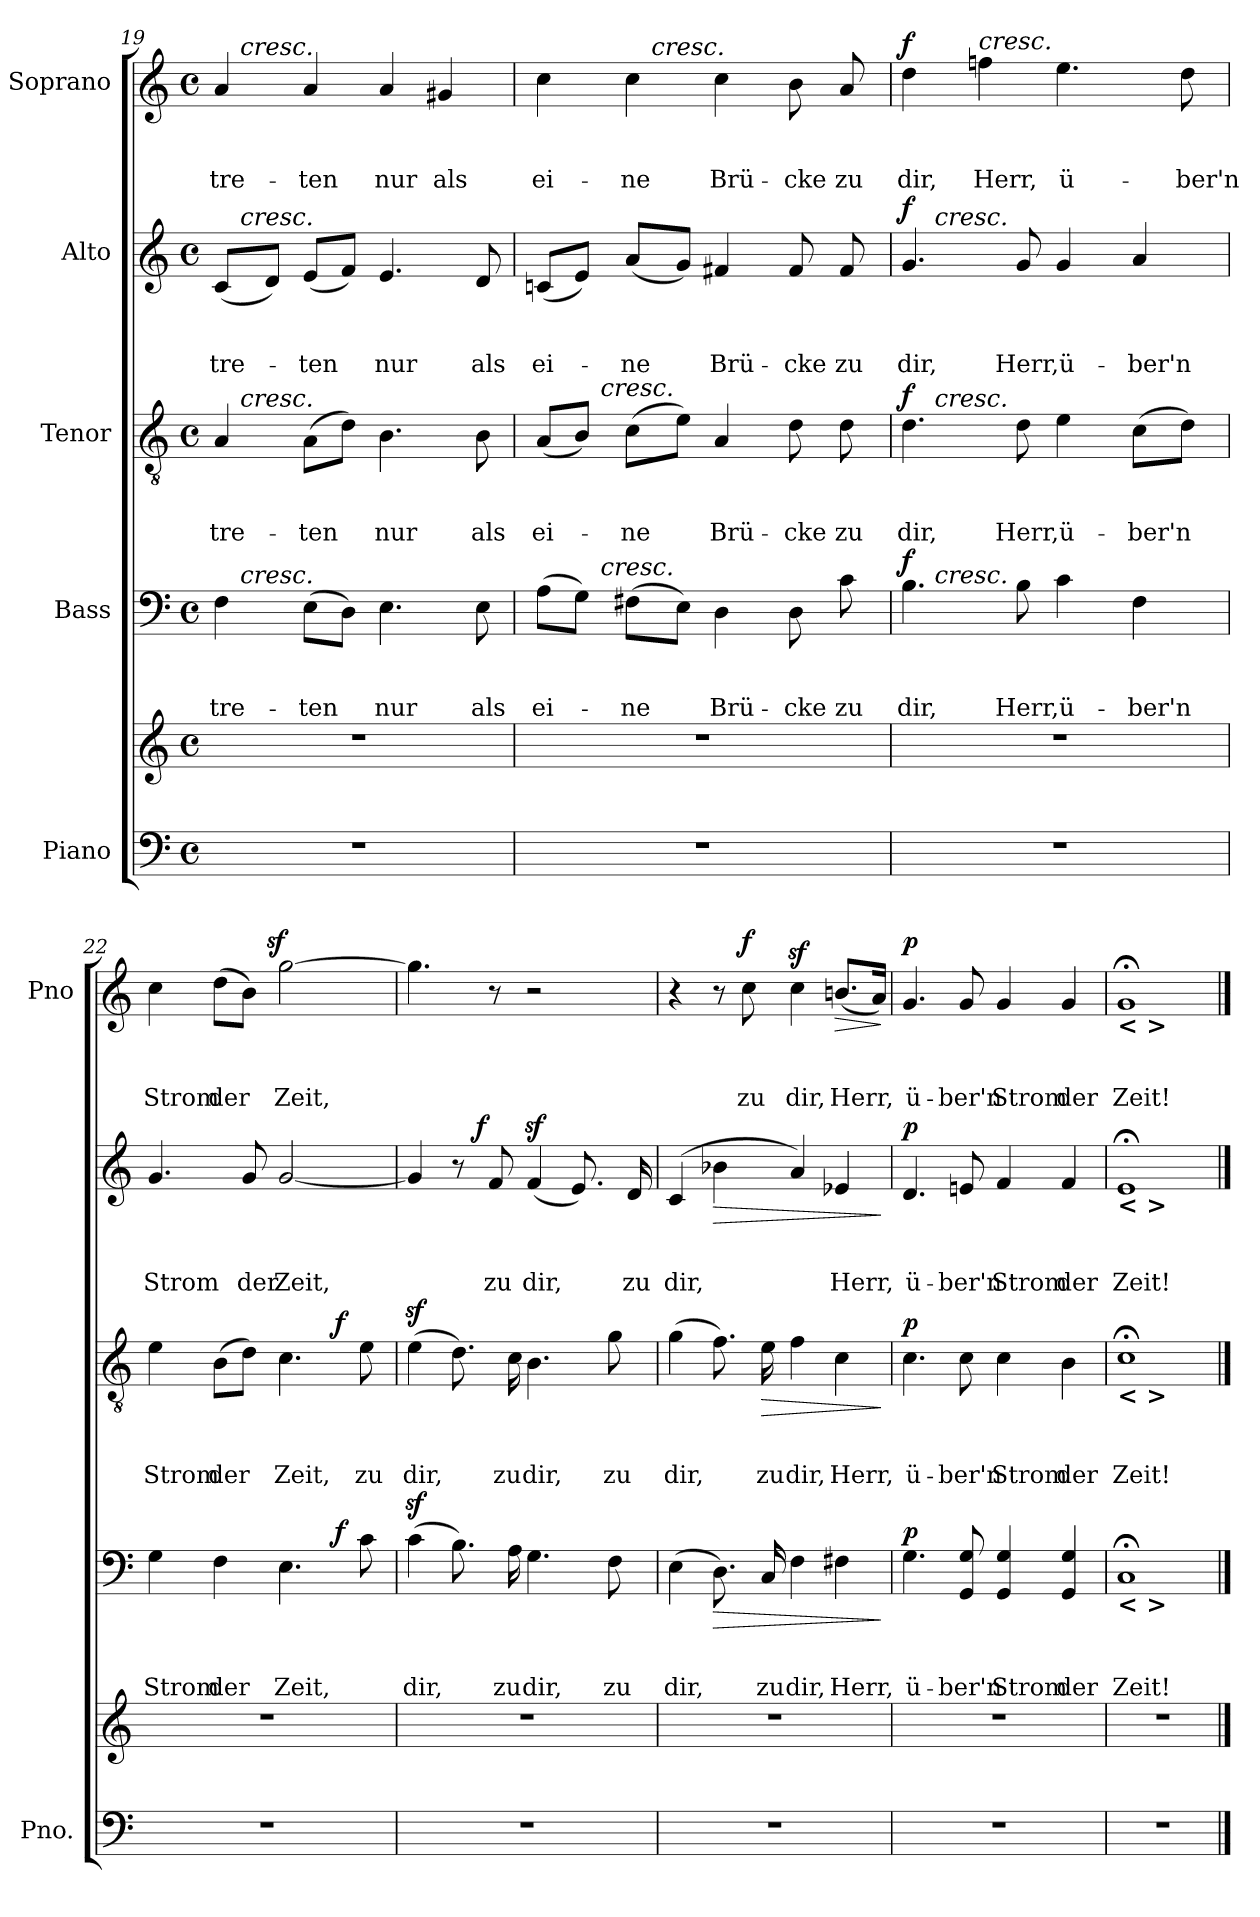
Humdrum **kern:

**kern	**kern	**kern	**text	**text	**text	**dynam	**kern	**text	**text	**text	**dynam	**kern	**text	**text	**text	**dynam	**kern	**text	**text	**text	**dynam
*part5	*part5	*part4	*part4	*part4	*part4	*part4	*part3	*part3	*part3	*part3	*part3	*part2	*part2	*part2	*part2	*part2	*part1	*part1	*part1	*part1	*part1
*staff6	*staff5	*staff4	*staff4	*staff4	*staff4	*staff4	*staff3	*staff3	*staff3	*staff3	*staff3	*staff2	*staff2	*staff2	*staff2	*staff2	*staff1	*staff1	*staff1	*staff1	*staff1
*I"Piano	*	*I"Bass	*	*	*	*	*I"Tenor	*	*	*	*	*I"Alto	*	*	*	*	*I"Soprano	*	*	*	*
*I'Pno.	*	*	*	*	*	*	*	*	*	*	*	*	*	*	*	*	*I'Pno	*	*	*	*
*clefF4	*clefG2	*clefF4	*	*	*	*	*clefGv2	*	*	*	*	*clefG2	*	*	*	*	*clefG2	*	*	*	*
*k[]	*k[]	*k[]	*	*	*	*	*k[]	*	*	*	*	*k[]	*	*	*	*	*k[]	*	*	*	*
*C:	*C:	*C:	*	*	*	*	*C:	*	*	*	*	*C:	*	*	*	*	*C:	*	*	*	*
*M4/4	*M4/4	*M4/4	*	*	*	*	*M4/4	*	*	*	*	*M4/4	*	*	*	*	*M4/4	*	*	*	*
*met(c)	*met(c)	*met(c)	*	*	*	*	*met(c)	*	*	*	*	*met(c)	*	*	*	*	*met(c)	*	*	*	*
=19	=19	=19	=19	=19	=19	=19	=19	=19	=19	=19	=19	=19	=19	=19	=19	=19	=19	=19	=19	=19	=19
*	*	*^	*	*	*	*	*^	*	*	*	*	*^	*	*	*	*	*^	*	*	*	*
1r	1r	4F\	16ryy	.	.	-­tre-	.	4A/	16ryy	.	.	-­tre-	.	(8c/L	16ryy	.	.	-­tre-	.	4a/	16ryy	.	.	-­tre-	.
!	!	!	!	!	!	!	!	!	!	!	!	!	!	!	!	!	!	!	!	!	!LO:TX:a:i:t=cresc.	!	!	!	!
!	!	!	!	!	!	!	!	!	!	!	!	!	!	!	!LO:TX:a:i:t=cresc.	!	!	!	!	!	!	!	!	!	!
!	!	!	!	!	!	!	!	!	!LO:TX:a:i:t=cresc.	!	!	!	!	!	!	!	!	!	!	!	!	!	!	!	!
!	!	!	!LO:TX:a:i:t=cresc.	!	!	!	!	!	!	!	!	!	!	!	!	!	!	!	!	!	!	!	!	!	!
.	.	.	2...ryy	.	.	.	.	.	2...ryy	.	.	.	.	.	2...ryy	.	.	.	.	.	2...ryy	.	.	.	.
.	.	.	.	.	.	.	.	.	.	.	.	.	.	8d/J)	.	.	.	.	.	.	.	.	.	.	.
.	.	(8E\L	.	.	.	-ten	.	(8A\L	.	.	.	-ten	.	(8e/L	.	.	.	-ten	.	4a/	.	.	.	-ten	.
.	.	8D\J)	.	.	.	.	.	8d\J)	.	.	.	.	.	8f/J)	.	.	.	.	.	.	.	.	.	.	.
.	.	4.E\	.	.	.	nur	.	4.B\	.	.	.	nur	.	4.e/	.	.	.	nur	.	4a/	.	.	.	nur	.
.	.	.	.	.	.	.	.	.	.	.	.	.	.	.	.	.	.	.	.	4g#X/	.	.	.	als	.
.	.	8E\	.	.	.	als	.	8B\	.	.	.	als	.	8d/	.	.	.	als	.	.	.	.	.	.	.
*	*	*	*	*	*	*	*	*	*	*	*	*	*	*v	*v	*	*	*	*	*	*	*	*	*	*
!!LO:LB:g=z	!!
=20	=20	=20	=20	=20	=20	=20	=20	=20	=20	=20	=20	=20	=20	=20	=20	=20	=20	=20	=20	=20	=20	=20	=20	=20
1r	1r	(8A\L	8.ryy	.	.	ei-	.	(8A/L	8.ryy	.	.	ei-	.	(8cn/L	.	.	ei-	.	4cc\	4ryy	.	.	ei-	.
.	.	8G\J)	.	.	.	.	.	8B/J)	.	.	.	.	.	8e/J)	.	.	.	.	.	.	.	.	.	.
!	!	!	!	!	!	!	!	!	!LO:TX:a:i:t=cresc.	!	!	!	!	!	!	!	!	!	!	!	!	!	!	!
!	!	!	!LO:TX:a:i:t=cresc.	!	!	!	!	!	!	!	!	!	!	!	!	!	!	!	!	!	!	!	!	!
.	.	.	2ryy	.	.	.	.	.	2ryy	.	.	.	.	.	.	.	.	.	.	.	.	.	.	.
.	.	(8F#X\L	.	.	.	-ne	.	(8c\L	.	.	.	-ne	.	(8a/L	.	.	-ne	.	4cc\	16ryy	.	.	-ne	.
!	!	!	!	!	!	!	!	!	!	!	!	!	!	!	!	!	!	!	!	!LO:TX:a:i:t=cresc.	!	!	!	!
.	.	.	.	.	.	.	.	.	.	.	.	.	.	.	.	.	.	.	.	2ryy	.	.	.	.
.	.	8E\J)	.	.	.	.	.	8e\J)	.	.	.	.	.	8g/J)	.	.	.	.	.	.	.	.	.	.
.	.	4D\	.	.	.	Brü-	.	4A/	.	.	.	Brü-	.	4f#X/	.	.	Brü-	.	4cc\	.	.	.	Brü-	.
.	.	.	4ryy	.	.	.	.	.	4ryy	.	.	.	.	.	.	.	.	.	.	.	.	.	.	.
.	.	8D\	.	.	.	-cke	.	8d\	.	.	.	-cke	.	8f#/	.	.	-cke	.	8b\	.	.	.	-cke	.
.	.	.	.	.	.	.	.	.	.	.	.	.	.	.	.	.	.	.	.	8.ryy	.	.	.	.
.	.	8c\	.	.	.	zu	.	8d\	.	.	.	zu	.	8f#/	.	.	zu	.	8a/	.	.	.	zu	.
.	.	.	16ryy	.	.	.	.	.	16ryy	.	.	.	.	.	.	.	.	.	.	.	.	.	.	.
=21	=21	=21	=21	=21	=21	=21	=21	=21	=21	=21	=21	=21	=21	=21	=21	=21	=21	=21	=21	=21	=21	=21	=21	=21
!	!	!	!	!	!	!	!LO:DY:a	!	!	!	!	!	!LO:DY:a	!	!	!	!	!LO:DY:a	!	!	!	!	!	!LO:DY:a
*	*	*	*	*	*	*	*	*	*	*	*	*	*	*^	*	*	*	*	*v	*v	*	*	*	*
1r	1r	4.B\	16.ryy	.	.	dir,	f	4.d\	16.ryy	.	.	dir,	f	4.g/	16.ryy	.	.	dir,	f	4dd\	.	.	dir,	f
!	!	!	!	!	!	!	!	!	!	!	!	!	!	!	!LO:TX:a:i:t=cresc.	!	!	!	!	!	!	!	!	!
!	!	!	!	!	!	!	!	!	!LO:TX:a:i:t=cresc.	!	!	!	!	!	!	!	!	!	!	!	!	!	!	!
!	!	!	!LO:TX:a:i:t=cresc.	!	!	!	!	!	!	!	!	!	!	!	!	!	!	!	!	!	!	!	!	!
.	.	.	2ryy	.	.	.	.	.	2ryy	.	.	.	.	.	2ryy	.	.	.	.	.	.	.	.	.
!	!	!	!	!	!	!	!	!	!	!	!	!	!	!	!	!	!	!	!	!LO:TX:a:i:t=cresc.	!	!	!	!
.	.	.	.	.	.	.	.	.	.	.	.	.	.	.	.	.	.	.	.	4ffn\	.	.	Herr,	.
.	.	8B\	.	.	.	Herr,	.	8d\	.	.	.	Herr,	.	8g/	.	.	.	Herr,	.	.	.	.	.	.
.	.	4c\	.	.	.	ü-	.	4e\	.	.	.	ü-	.	4g/	.	.	.	ü-	.	4.ee\	.	.	ü-	.
.	.	.	4ryy	.	.	.	.	.	4ryy	.	.	.	.	.	4ryy	.	.	.	.	.	.	.	.	.
.	.	4F\	.	.	.	-ber'n	.	(8c\L	.	.	.	-ber'n	.	4a/	.	.	.	-ber'n	.	.	.	.	.	.
.	.	.	8ryy	.	.	.	.	.	8ryy	.	.	.	.	.	8ryy	.	.	.	.	.	.	.	.	.
.	.	.	.	.	.	.	.	8d\J)	.	.	.	.	.	.	.	.	.	.	.	8dd\	.	.	-ber'n	.
.	.	.	32ryy	.	.	.	.	.	32ryy	.	.	.	.	.	32ryy	.	.	.	.	.	.	.	.	.
*	*	*	*	*	*	*	*	*	*	*	*	*	*	*v	*v	*	*	*	*	*	*	*	*	*
=22	=22	=22	=22	=22	=22	=22	=22	=22	=22	=22	=22	=22	=22	=22	=22	=22	=22	=22	=22	=22	=22	=22	=22
*	*	*	*	*	*	*	*	*	*	*	*	*	*	*	*	*	*	*	*^	*	*	*	*
1r	1r	4G\	2ryy	.	.	Strom	.	4e\	2ryy	.	.	Strom	.	4.g/	.	.	Strom	.	4cc\	4...ryy	.	.	Strom	.
.	.	4F\	.	.	.	der	.	(8B\L	.	.	.	der	.	.	.	.	.	.	(8dd\L	.	.	.	der	.
.	.	.	.	.	.	.	.	8d\J)	.	.	.	.	.	8g/	.	.	der	.	8b\J)	.	.	.	.	.
!	!	!	!	!	!	!	!	!	!	!	!	!	!	!	!	!	!	!	!	!	!	!	!	!LO:DY:a
.	.	.	.	.	.	.	.	.	.	.	.	.	.	.	.	.	.	.	.	2ryy	.	.	.	sf
.	.	4.E\	4ryy	.	.	Zeit,	.	4.c\	4ryy	.	.	Zeit,	.	[2g/	.	.	Zeit,	.	[2gg\	.	.	.	Zeit,	.
.	.	.	32ryy	.	.	.	.	.	32ryy	.	.	.	.	.	.	.	.	.	.	.	.	.	.	.
!	!	!	!	!	!	!	!LO:DY:a	!	!	!	!	!	!LO:DY:a	!	!	!	!	!	!	!	!	!	!	!
.	.	.	8..ryy	.	.	.	f	.	8..ryy	.	.	.	f	.	.	.	.	.	.	.	.	.	.	.
.	.	8c\	.	.	.	.	.	8e\	.	.	.	zu	.	.	.	.	.	.	.	.	.	.	.	.
.	.	.	.	.	.	.	.	.	.	.	.	.	.	.	.	.	.	.	.	32ryy	.	.	.	.
*	*	*v	*v	*	*	*	*	*	*	*	*	*	*	*	*	*	*	*	*v	*v	*	*	*	*
*	*	*	*	*	*	*	*v	*v	*	*	*	*	*	*	*	*	*	*	*	*	*	*
=23	=23	=23	=23	=23	=23	=23	=23	=23	=23	=23	=23	=23	=23	=23	=23	=23	=23	=23	=23	=23	=23
*	*	*	*	*	*	*	*	*	*	*	*	*^	*	*	*	*	*	*	*	*	*
1r	1r	(4cz>\	.	.	dir,	.	(4ez>\	.	.	dir,	.	4g/]	4ryy	.	.	.	.	4.gg\]	.	.	.	.
.	.	8.B\)	.	.	.	.	8.d\)	.	.	.	.	8r	16.ryy	.	.	.	.	.	.	.	.	.
!	!	!	!	!	!	!	!	!	!	!	!	!	!	!	!	!	!LO:DY:a	!	!	!	!	!
.	.	.	.	.	.	.	.	.	.	.	.	.	2ryy	.	.	.	f	.	.	.	.	.
.	.	.	.	.	.	.	.	.	.	.	.	8f/	.	.	.	zu	.	8r	.	.	.	.
.	.	16A\	.	.	zu	.	16c\	.	.	zu	.	.	.	.	.	.	.	.	.	.	.	.
.	.	4.G\	.	.	dir,	.	4.B\	.	.	dir,	.	(4fz>/	.	.	.	dir,	.	2r	.	.	.	.
.	.	.	.	.	.	.	.	.	.	.	.	8.e/)	.	.	.	.	.	.	.	.	.	.
.	.	.	.	.	.	.	.	.	.	.	.	.	8ryy	.	.	.	.	.	.	.	.	.
.	.	8F\	.	.	zu	.	8g\	.	.	zu	.	.	.	.	.	.	.	.	.	.	.	.
.	.	.	.	.	.	.	.	.	.	.	.	16d/	.	.	.	zu	.	.	.	.	.	.
.	.	.	.	.	.	.	.	.	.	.	.	.	32ryy	.	.	.	.	.	.	.	.	.
*	*	*	*	*	*	*	*	*	*	*	*	*v	*v	*	*	*	*	*	*	*	*	*
!!LO:LB:g=z
=24	=24	=24	=24	=24	=24	=24	=24	=24	=24	=24	=24	=24	=24	=24	=24	=24	=24	=24	=24	=24	=24
1r	1r	(4E\	.	.	dir,	.	(4g\	.	.	dir,	.	(4c/	.	.	dir,	.	4r	.	.	.	.
!	!	!	!	!	!	!LO:HP:b	!	!	!	!	!	!	!	!	!	!LO:HP:b	!	!	!	!	!
.	.	8.D\)	.	.	.	>	8.f\)	.	.	.	.	4b-X\	.	.	.	>	8r	.	.	.	.
!	!	!	!	!	!	!	!	!	!	!	!	!	!	!	!	!	!	!	!	!	!LO:DY:a
.	.	.	.	.	.	.	.	.	.	.	.	.	.	.	.	.	8cc\	.	.	zu	f
!	!	!	!	!	!	!	!	!	!	!	!LO:HP:b	!	!	!	!	!	!	!	!	!	!
.	.	16C/	.	.	zu	.	16e\	.	.	zu	>	.	.	.	.	.	.	.	.	.	.
.	.	4F\	.	.	dir,	.	4f\	.	.	dir,	.	4a/)	.	.	.	.	4ccz>\	.	.	dir,	.
!	!	!	!	!	!	!	!	!	!	!	!	!	!	!	!	!	!	!	!	!	!LO:HP:b
.	.	4F#X\	.	.	Herr,	.	4c\	.	.	Herr,	.	4e-X/	.	.	Herr,	.	(8.bn/L	.	.	Herr,	>
.	.	.	.	.	.	.	.	.	.	.	.	.	.	.	.	.	16a/Jk)	.	.	.	.
.	.	.	.	.	.	]	.	.	.	.	]	.	.	.	.	]	.	.	.	.	]
=25	=25	=25	=25	=25	=25	=25	=25	=25	=25	=25	=25	=25	=25	=25	=25	=25	=25	=25	=25	=25	=25
!	!	!	!	!	!	!LO:DY:a	!	!	!	!	!LO:DY:a	!	!	!	!	!LO:DY:a	!	!	!	!	!LO:DY:a
1r	1r	4.G\	.	.	ü-	p	4.c\	.	.	ü-	p	4.d/	.	.	ü-	p	4.g/	.	.	ü-	p
.	.	8GG/ 8G/	.	.	-ber'n	.	8c\	.	.	-ber'n	.	8en/	.	.	-ber'n	.	8g/	.	.	-ber'n	.
.	.	4GG/ 4G/	.	.	Strom	.	4c\	.	.	Strom	.	4f/	.	.	Strom	.	4g/	.	.	Strom	.
.	.	4GG/ 4G/	.	.	der	.	4B\	.	.	der	.	4f/	.	.	der	.	4g/	.	.	der	.
=26	=26	=26	=26	=26	=26	=26	=26	=26	=26	=26	=26	=26	=26	=26	=26	=26	=26	=26	=26	=26	=26
!	!	!	!	!	!	!	!	!	!	!	!	!	!	!	!	!	!LO:TX:b:B:t=< >	!	!	!	!
!	!	!	!	!	!	!	!	!	!	!	!	!LO:TX:b:B:t=< >	!	!	!	!	!	!	!	!	!
!	!	!	!	!	!	!	!LO:TX:b:B:t=< >	!	!	!	!	!	!	!	!	!	!	!	!	!	!
!	!	!LO:TX:b:B:t=< >	!	!	!	!	!	!	!	!	!	!	!	!	!	!	!	!	!	!	!
1r	1r	1C;<	.	.	Zeit!	.	1c;<	.	.	Zeit!	.	1e;<	.	.	Zeit!	.	1g;<	.	.	Zeit!	.
==	==	==	==	==	==	==	==	==	==	==	==	==	==	==	==	==	==	==	==	==	==
*-	*-	*-	*-	*-	*-	*-	*-	*-	*-	*-	*-	*-	*-	*-	*-	*-	*-	*-	*-	*-	*-
